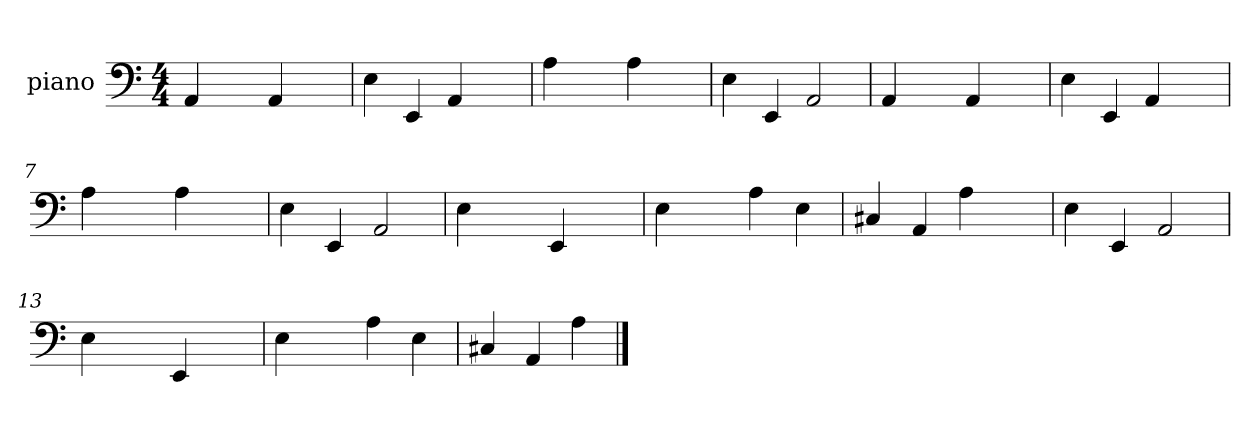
**kern
*part1
*staff1
*I"piano
*I'Pno
*clefF4
*k[]
*C:
*M4/4
*MM120
=1
4AA
4ryy
4AA
4ryy
=2
4E
4EE
4AA
4ryy
=3
4A
4ryy
4A
4ryy
=4
4E
4EE
2AA
=5
4AA
4ryy
4AA
4ryy
=6
4E
4EE
4AA
4ryy
=7
4A
4ryy
4A
4ryy
=8
4E
4EE
2AA
=9
4E
4ryy
4EE
4ryy
=10
4E
4ryy
4A
4E
=11
4C#X
4AA
4A
4ryy
=12
4E
4EE
2AA
=13
4E
4ryy
4EE
4ryy
=14
4E
4ryy
4A
4E
=15
4C#X
4AA
4A
==
*-
